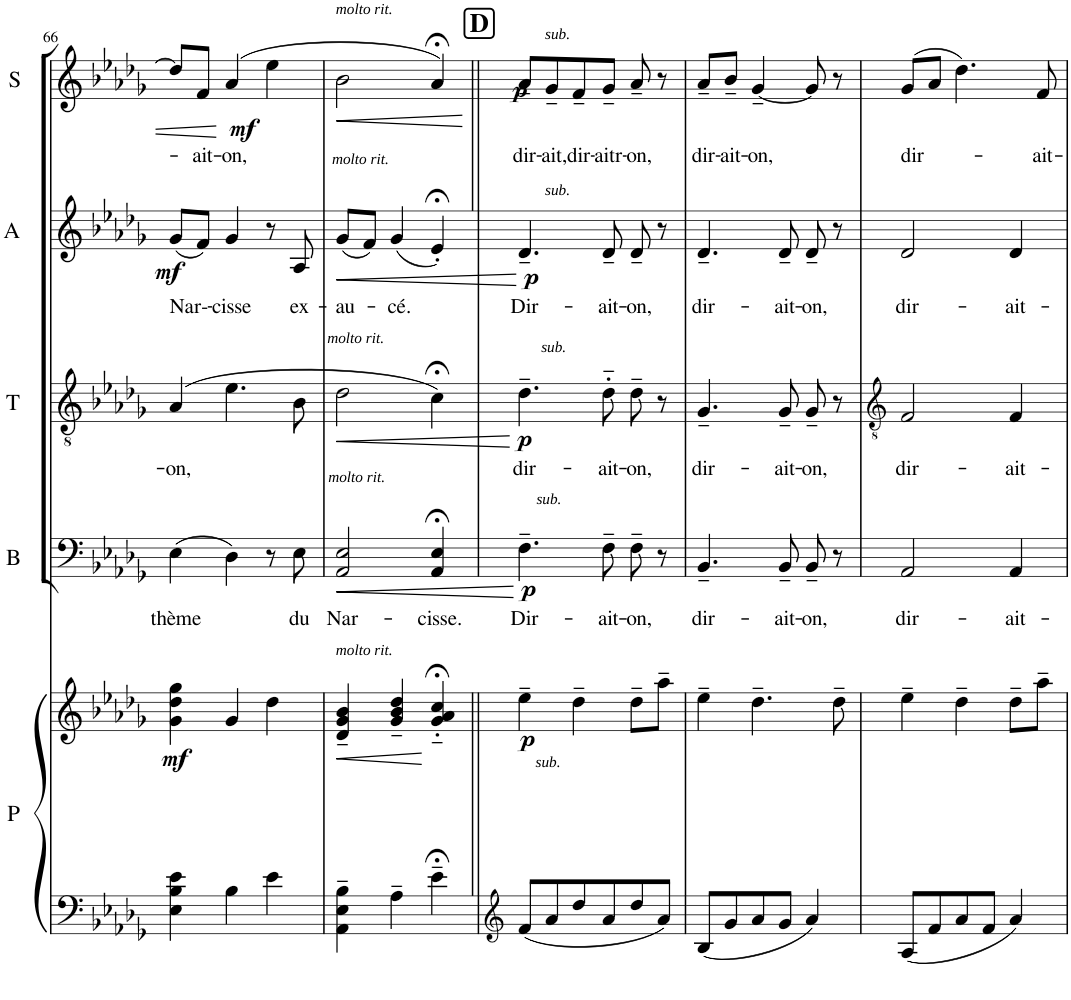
**kern	**kern	**dynam	**kern	**text	**dynam	**kern	**text	**dynam	**kern	**text	**dynam	**kern	**text	**dynam
*part5	*part5	*part5	*part4	*part4	*part4	*part3	*part3	*part3	*part2	*part2	*part2	*part1	*part1	*part1
*staff6	*staff5	*staff5/6	*staff4	*staff4	*staff4	*staff3	*staff3	*staff3	*staff2	*staff2	*staff2	*staff1	*staff1	*staff1
*I"Piano	*	*	*I"Basso	*	*	*I"Tenor	*	*	*I"Alto	*	*	*I"Soprano	*	*
*I'P	*	*	*I'B	*	*	*I'T	*	*	*I'A	*	*	*I'S	*	*
!!LO:PB:g=z
*clefF4	*clefG2	*	*clefF4	*	*	*clefGv2	*	*	*clefG2	*	*	*clefG2	*	*
*k[b-e-a-d-g-]	*k[b-e-a-d-g-]	*	*k[b-e-a-d-g-]	*	*	*k[b-e-a-d-g-]	*	*	*k[b-e-a-d-g-]	*	*	*k[b-e-a-d-g-]	*	*
*D-:	*D-:	*	*D-:	*	*	*D-:	*	*	*D-:	*	*	*D-:	*	*
*M3/4	*M3/4	*	*M3/4	*	*	*M3/4	*	*	*M3/4	*	*	*M3/4	*	*
=66	=66	=66	=66	=66	=66	=66	=66	=66	=66	=66	=66	=66	=66	=66
!	!	!LO:DY:b	!	!LO:LY:b	!	!	!LO:LY:b	!	!	!LO:LY:b	!LO:DY:b	!	!	!
4E-\ 4B-\ 4e-\	4g-\ 4dd-\ 4gg-\	mf	(4E-\	thème	.	(4A-/	-on,	.	(8g-/L	Nar--	mf	8dd-/L]	.	.
!	!	!	!	!	!	!	!	!	!	!	!	!	!LO:LY:b	!
.	.	.	.	.	.	.	.	.	8f/J)	.	.	8f/J	-ait-	.
!	!	!	!	!	!	!	!	!	!	!LO:LY:b	!	!	!LO:LY:b	!LO:DY:b
4B-\	4g-/	.	4D-\)	.	.	4.e-\	.	.	4g-/	-cisse	.	(4a-/	-on,	mf
4e-\	4dd-\	.	8r	.	.	.	.	.	8r	.	.	4ee-\	.	.
!	!	!	!	!LO:LY:b	!	!	!	!	!	!LO:LY:b	!	!	!	!
.	.	.	8E-\	du	.	8B-\	.	.	8A-/	ex-	.	.	.	.
=67	=67	=67	=67	=67	=67	=67	=67	=67	=67	=67	=67	=67	=67	=67
!	!	!	!	!	!	!	!	!	!	!	!	!LO:TX:a:i:t=molto rit.	!	!
!	!	!	!	!	!	!	!	!	!LO:TX:a:i:t=molto rit.	!	!	!	!	!
!	!	!	!	!	!	!LO:TX:a:i:t=molto rit.	!	!	!	!	!	!	!	!
!	!	!	!LO:TX:a:i:t=molto rit.	!	!	!	!	!	!	!	!	!	!	!
!	!LO:TX:a:i:t=molto rit.	!	!	!	!	!	!	!	!	!	!	!	!	!
!	!	!LO:HP:b	!	!LO:LY:b	!LO:HP:b	!	!	!LO:HP:b	!	!LO:LY:b	!LO:HP:b	!	!	!LO:HP:b
4AA-\~ 4E-\~ 4B-\~	4d-/~ 4g-/~ 4b-/~	<	2AA-/ 2E-/	Nar-	<	2d-\	.	<	(8g-/L	-au-	<	2b-\	.	<
.	.	.	.	.	.	.	.	.	8f/J)	.	.	.	.	.
!	!	!	!	!	!	!	!	!	!	!LO:LY:b	!	!	!	!
4A-~\	4g-/~ 4b-/~ 4dd-/~	.	.	.	.	.	.	.	(4g-/	-cé.	.	.	.	.
!	!	!	!	!LO:LY:b	!	!	!	!	!	!	!	!	!	!
4e-;<~\	4g-/;<'~ 4a-/;<'~ 4cc/;<'~	[	4AA-/;< 4E-/;<	-cisse.	.	4c;<\)	.	.	4e-;<'/)	.	.	4a-;</)	.	.
.	.	.	.	.	[	.	.	[	.	.	[	.	.	[
!!LO:REH:place=s1:a:B:cj:fs=14:t=D
=68||	=68||	=68||	=68||	=68||	=68||	=68||	=68||	=68||	=68||	=68||	=68||	=68||	=68||	=68||
*clefG2	*	*	*	*	*	*	*	*	*	*	*	*	*	*
!	!	!	!	!	!	!	!	!	!	!	!	!LO:TX:a:i:t=sub.	!	!
!	!	!	!	!	!	!	!	!	!LO:TX:a:i:t=sub.	!	!	!	!	!
!	!	!	!	!	!	!LO:TX:a:i:t=sub.	!	!	!	!	!	!	!	!
!	!	!	!LO:TX:a:i:t=sub.	!	!	!	!	!	!	!	!	!	!	!
!LO:TX:a:i:t=sub.	!	!	!	!	!	!	!	!	!	!	!	!	!	!
!	!	!LO:DY:b	!	!LO:LY:b	!LO:DY:b	!	!LO:LY:b	!LO:DY:b	!	!LO:LY:b	!LO:DY:b	!	!LO:LY:b	!LO:DY:b
8f/L	4ee-~\	p	4.F~\	Dir-	p	4.d-~\	dir-	p	4.d-~/	Dir-	p	8a-~/L	dir-	p
!	!	!	!	!	!	!	!	!	!	!	!	!	!LO:LY:b	!
8a-/	.	.	.	.	.	.	.	.	.	.	.	8g-~/	-ait,	.
!	!	!	!	!	!	!	!	!	!	!	!	!	!LO:LY:b	!
8dd-/	4dd-~\	.	.	.	.	.	.	.	.	.	.	8f~/	dir-	.
!	!	!	!	!LO:LY:b	!	!	!LO:LY:b	!	!	!LO:LY:b	!	!	!LO:LY:b	!
8a-/	.	.	8F~\	-ait-	.	8d-'~\	-ait-	.	8d-~/	-ait-	.	8g-~/J	-aitr-	.
!	!	!	!	!LO:LY:b	!	!	!LO:LY:b	!	!	!LO:LY:b	!	!	!LO:LY:b	!
8dd-/	8dd-~\L	.	8F~\	-on,	.	8d-~\	-on,	.	8d-~/	-on,	.	8a-~/	-on,	.
8a-/J	8aa-~\J	.	8r	.	.	8r	.	.	8r	.	.	8r	.	.
=69	=69	=69	=69	=69	=69	=69	=69	=69	=69	=69	=69	=69	=69	=69
!	!	!	!	!LO:LY:b	!	!	!LO:LY:b	!	!	!LO:LY:b	!	!	!LO:LY:b	!
8B-/L	4ee-~\	.	4.BB-~/	dir-	.	4.G-~/	dir-	.	4.d-~/	dir-	.	8a-~/L	dir-	.
!	!	!	!	!	!	!	!	!	!	!	!	!	!LO:LY:b	!
8g-/	.	.	.	.	.	.	.	.	.	.	.	8b-~/J	-ait-	.
!	!	!	!	!	!	!	!	!	!	!	!	!	!LO:LY:b	!
8a-/	4.dd-~\	.	.	.	.	.	.	.	.	.	.	[4g-~/	-on,	.
!	!	!	!	!LO:LY:b	!	!	!LO:LY:b	!	!	!LO:LY:b	!	!	!	!
8g-/J	.	.	8BB-~/	-ait-	.	8G-~/	-ait-	.	8d-~/	-ait-	.	.	.	.
!	!	!	!	!LO:LY:b	!	!	!LO:LY:b	!	!	!LO:LY:b	!	!	!	!
4a-/	.	.	8BB-~/	-on,	.	8G-~/	-on,	.	8d-~/	-on,	.	8g-/]	.	.
.	8dd-~\	.	8r	.	.	8r	.	.	8r	.	.	8r	.	.
=70	=70	=70	=70	=70	=70	=70	=70	=70	=70	=70	=70	=70	=70	=70
*	*	*	*	*	*	*clefGv2	*	*	*	*	*	*	*	*
*	*^	*	*	*	*	*	*	*	*	*	*	*	*	*
*	*	*^	*	*	*	*	*	*	*	*	*	*	*	*	*
!	!	!	!	!	!	!LO:LY:b	!	!	!LO:LY:b	!	!	!LO:LY:b	!	!	!LO:LY:b	!
8A-/L	4ee-~\	2ryy	2ryy	.	2AA-/	dir-	.	2F/	dir-	.	2d-/	dir-	.	(8g-/L	dir-	.
8f/	.	.	.	.	.	.	.	.	.	.	.	.	.	8a-/J	.	.
8a-/	4dd-~\	.	.	.	.	.	.	.	.	.	.	.	.	4.dd-\)	.	.
8f/J	.	.	.	.	.	.	.	.	.	.	.	.	.	.	.	.
!	!	!	!	!	!	!LO:LY:b	!	!	!LO:LY:b	!	!	!LO:LY:b	!	!	!	!
4a-/	8dd-~\L	4ryy	4ryy	.	4AA-/	-ait-	.	4F/	-ait-	.	4d-/	-ait-	.	.	.	.
!	!	!	!	!	!	!	!	!	!	!	!	!	!	!	!LO:LY:b	!
.	8aa-~\J	.	.	.	.	.	.	.	.	.	.	.	.	8f/	-ait-	.
*	*v	*v	*v	*	*	*	*	*	*	*	*	*	*	*	*	*
=	=	=	=	=	=	=	=	=	=	=	=	=	=	=
*-	*-	*-	*-	*-	*-	*-	*-	*-	*-	*-	*-	*-	*-	*-
